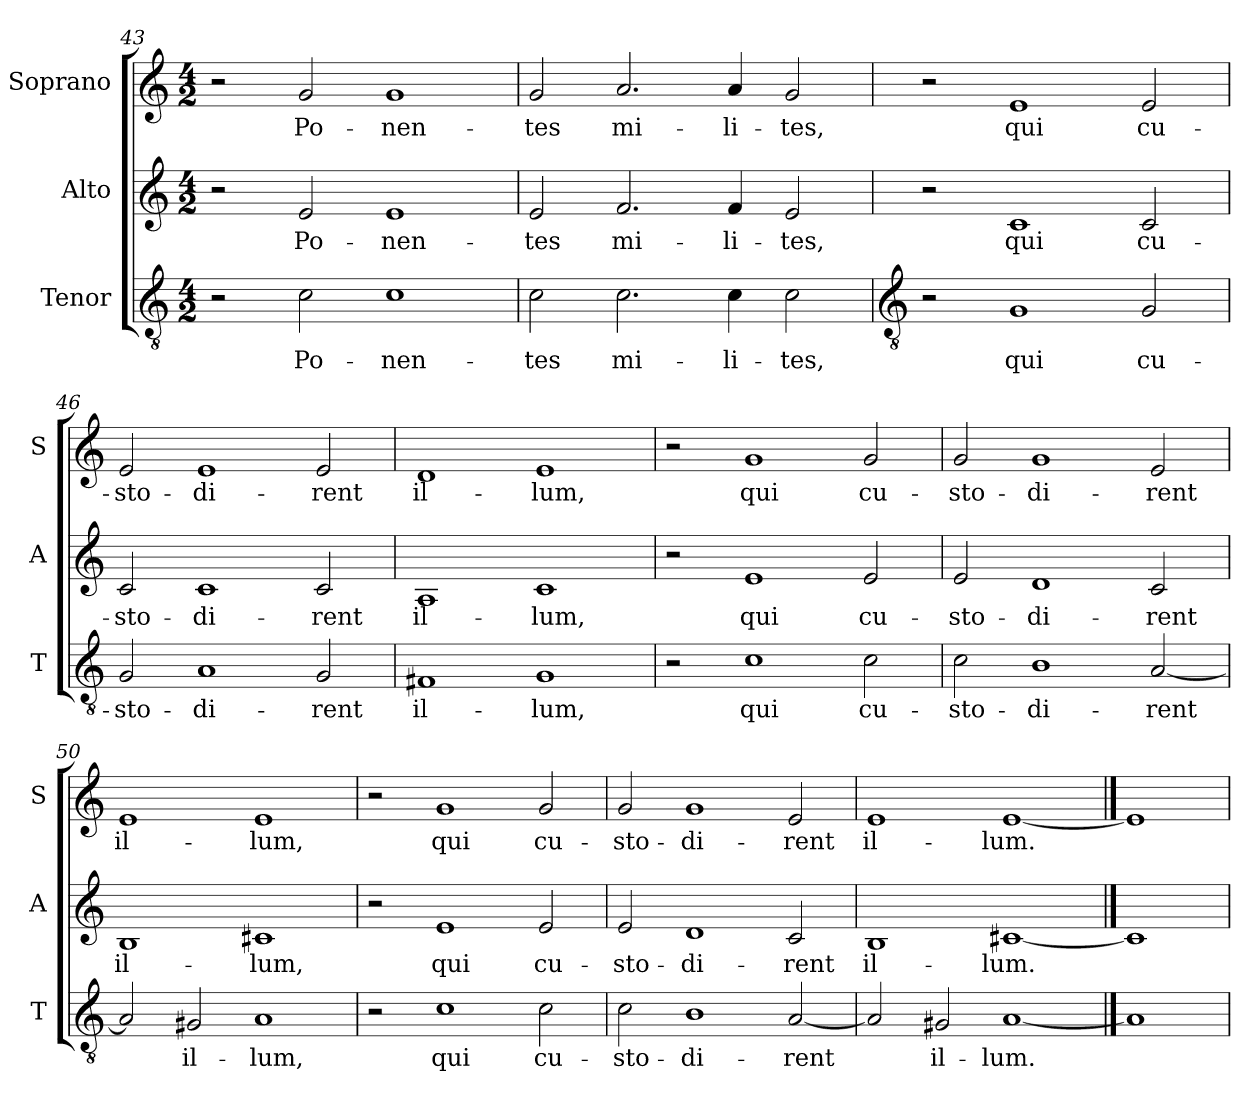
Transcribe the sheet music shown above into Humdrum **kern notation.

**kern	**text	**kern	**text	**kern	**text
*part3	*part3	*part2	*part2	*part1	*part1
*staff3	*staff3	*staff2	*staff2	*staff1	*staff1
*I"Tenor	*	*I"Alto	*	*I"Soprano	*
*I'T	*	*I'A	*	*I'S	*
*clefGv2	*	*clefG2	*	*clefG2	*
*k[]	*	*k[]	*	*k[]	*
*C:	*	*C:	*	*C:	*
*M4/2	*	*M4/2	*	*M4/2	*
=43	=43	=43	=43	=43	=43
2r	.	2r	.	2r	.
!	!LO:LY:b	!	!LO:LY:b	!	!LO:LY:b
2c	Po-	2e	Po-	2g	Po-
!	!LO:LY:b	!	!LO:LY:b	!	!LO:LY:b
1c	-nen-	1e	-nen-	1g	-nen-
=44	=44	=44	=44	=44	=44
!	!LO:LY:b	!	!LO:LY:b	!	!LO:LY:b
2c	-tes	2e	-tes	2g	-tes
!	!LO:LY:b	!	!LO:LY:b	!	!LO:LY:b
2.c	mi-	2.f	mi-	2.a	mi-
!	!LO:LY:b	!	!LO:LY:b	!	!LO:LY:b
4c	-li-	4f	-li-	4a	-li-
!	!LO:LY:b	!	!LO:LY:b	!	!LO:LY:b
2c	-tes,	2e	-tes,	2g	-tes,
!!LO:LB:g=z
=45	=45	=45	=45	=45	=45
*clefGv2	*	*	*	*	*
2r	.	2r	.	2r	.
!	!LO:LY:b	!	!LO:LY:b	!	!LO:LY:b
1G	qui	1c	qui	1e	qui
!	!LO:LY:b	!	!LO:LY:b	!	!LO:LY:b
2G	cu-	2c	cu-	2e	cu-
=46	=46	=46	=46	=46	=46
!	!LO:LY:b	!	!LO:LY:b	!	!LO:LY:b
2G	-sto-	2c	-sto-	2e	-sto-
!	!LO:LY:b	!	!LO:LY:b	!	!LO:LY:b
1A	-di-	1c	-di-	1e	-di-
!	!LO:LY:b	!	!LO:LY:b	!	!LO:LY:b
2G	-rent	2c	-rent	2e	-rent
=47	=47	=47	=47	=47	=47
!	!LO:LY:b	!	!LO:LY:b	!	!LO:LY:b
1F#X	il-	1A	il-	1d	il-
!	!LO:LY:b	!	!LO:LY:b	!	!LO:LY:b
1G	-lum,	1c	-lum,	1e	-lum,
=48	=48	=48	=48	=48	=48
2r	.	2r	.	2r	.
!	!LO:LY:b	!	!LO:LY:b	!	!LO:LY:b
1c	qui	1e	qui	1g	qui
!	!LO:LY:b	!	!LO:LY:b	!	!LO:LY:b
2c	cu-	2e	cu-	2g	cu-
=49	=49	=49	=49	=49	=49
!	!LO:LY:b	!	!LO:LY:b	!	!LO:LY:b
2c	-sto-	2e	-sto-	2g	-sto-
!	!LO:LY:b	!	!LO:LY:b	!	!LO:LY:b
1B	-di-	1d	-di-	1g	-di-
!	!LO:LY:b	!	!LO:LY:b	!	!LO:LY:b
[2A	-rent	2c	-rent	2e	-rent
=50	=50	=50	=50	=50	=50
!	!	!	!LO:LY:b	!	!LO:LY:b
2A]	.	1B	il-	1e	il-
!	!LO:LY:b	!	!	!	!
2G#X	il-	.	.	.	.
!	!LO:LY:b	!	!LO:LY:b	!	!LO:LY:b
1A	-lum,	1c#X	-lum,	1e	-lum,
=51	=51	=51	=51	=51	=51
2r	.	2r	.	2r	.
!	!LO:LY:b	!	!LO:LY:b	!	!LO:LY:b
1c	qui	1e	qui	1g	qui
!	!LO:LY:b	!	!LO:LY:b	!	!LO:LY:b
2c	cu-	2e	cu-	2g	cu-
=52	=52	=52	=52	=52	=52
!	!LO:LY:b	!	!LO:LY:b	!	!LO:LY:b
2c	-sto-	2e	-sto-	2g	-sto-
!	!LO:LY:b	!	!LO:LY:b	!	!LO:LY:b
1B	-di-	1d	-di-	1g	-di-
!	!LO:LY:b	!	!LO:LY:b	!	!LO:LY:b
[2A	-rent	2c	-rent	2e	-rent
=53	=53	=53	=53	=53	=53
!	!	!	!LO:LY:b	!	!LO:LY:b
2A]	.	1B	il-	1e	il-
!	!LO:LY:b	!	!	!	!
2G#X	il-	.	.	.	.
!	!LO:LY:b	!	!LO:LY:b	!	!LO:LY:b
[1A	-lum.	[1c#X	-lum.	[1e	-lum.
==54	==54	==54	==54	==54	==54
1A]	.	1c#]	.	1e]	.
=	=	=	=	=	=
*-	*-	*-	*-	*-	*-
